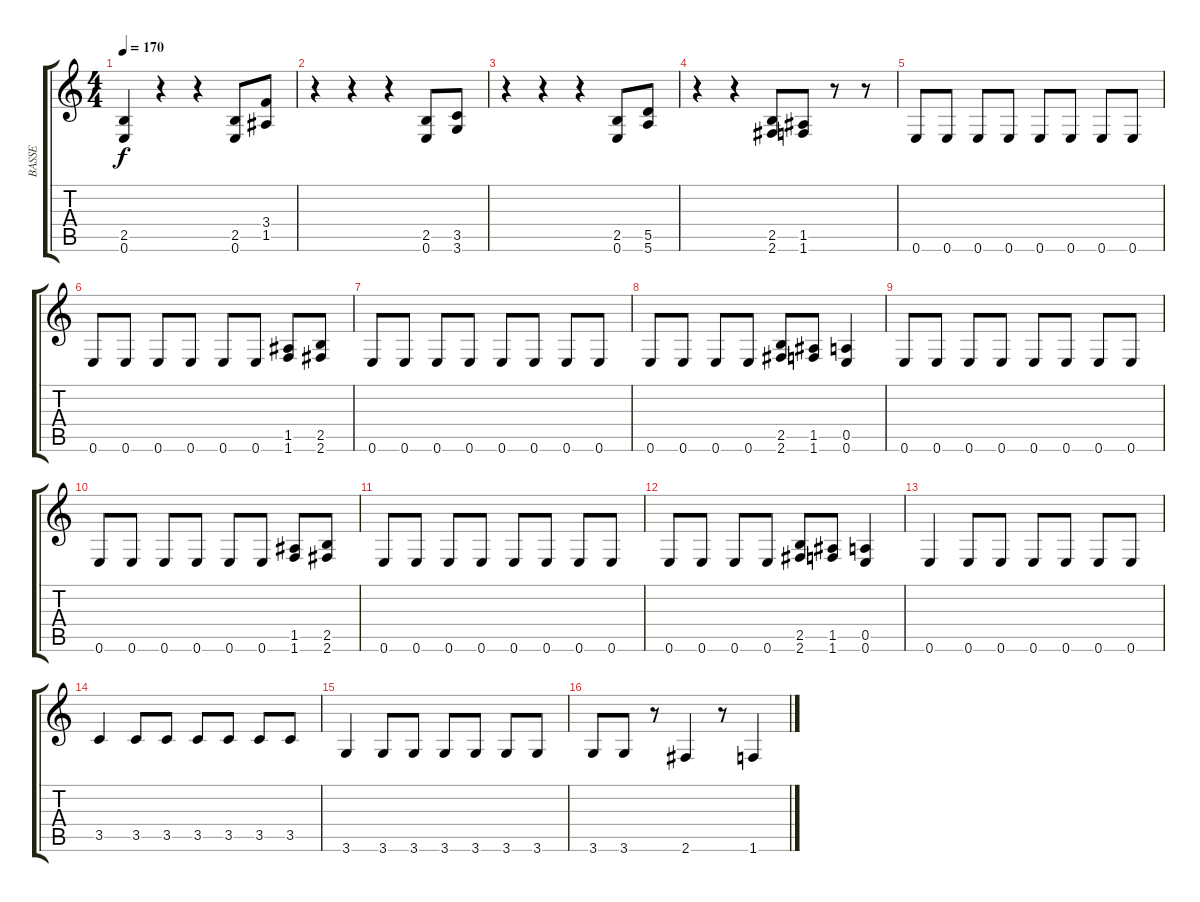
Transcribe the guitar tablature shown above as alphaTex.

\track ("BASSE" "BASSE") {instrument electricbassfinger}
\staff {score tabs}
\tuning (E4 B3 G3 D3 A2 E2) {hide}
\ts (4 4)
\tempo 170
\clef g2
\ks c
(2.5 0.6).4{dy f} r.4 r.4 (2.5 0.6).8 (3.4 1.5).8 |
r.4 r.4 r.4 (2.5 0.6).8 (3.5 3.6).8 |
r.4 r.4 r.4 (2.5 0.6).8 (5.5 5.6).8 |
r.4 r.4 (2.5 2.6).8 (1.5 1.6).8 r.8 r.8 |
0.6.8 0.6.8 0.6.8 0.6.8 0.6.8 0.6.8 0.6.8 0.6.8 |
0.6.8 0.6.8 0.6.8 0.6.8 0.6.8 0.6.8 (1.5 1.6).8 (2.5 2.6).8 |
0.6.8 0.6.8 0.6.8 0.6.8 0.6.8 0.6.8 0.6.8 0.6.8 |
0.6.8 0.6.8 0.6.8 0.6.8 (2.5 2.6).8 (1.5 1.6).8 (0.5 0.6).4 |
0.6.8 0.6.8 0.6.8 0.6.8 0.6.8 0.6.8 0.6.8 0.6.8 |
0.6.8 0.6.8 0.6.8 0.6.8 0.6.8 0.6.8 (1.5 1.6).8 (2.5 2.6).8 |
0.6.8 0.6.8 0.6.8 0.6.8 0.6.8 0.6.8 0.6.8 0.6.8 |
0.6.8 0.6.8 0.6.8 0.6.8 (2.5 2.6).8 (1.5 1.6).8 (0.5 0.6).4 |
0.6.4 0.6.8 0.6.8 0.6.8 0.6.8 0.6.8 0.6.8 |
3.5.4 3.5.8 3.5.8 3.5.8 3.5.8 3.5.8 3.5.8 |
3.6.4 3.6.8 3.6.8 3.6.8 3.6.8 3.6.8 3.6.8 |
3.6.8 3.6.8 r.8 2.6.4 r.8 1.6.4
